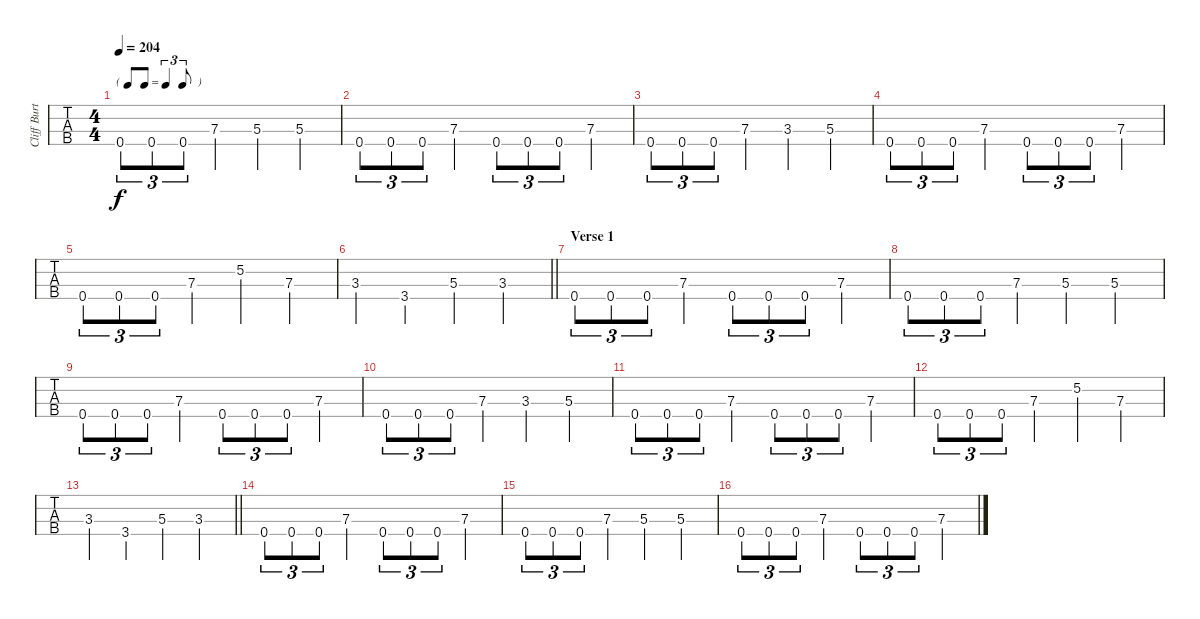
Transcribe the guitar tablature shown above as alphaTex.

\track ("Cliff Burton/Jason Newsted" "Cliff Burt") {instrument electricbassfinger}
\staff {tabs}
\tuning (G2 D2 A1 E1) {hide}
\ts (4 4)
\tf triplet8th
\tempo 204
\clef f4
\ks c
0.4.8{tu (3 2) dy f} 0.4.8{tu (3 2)} 0.4.8{tu (3 2)} 7.3.4 5.3.4 5.3.4 |
0.4.8{tu (3 2)} 0.4.8{tu (3 2)} 0.4.8{tu (3 2)} 7.3.4 0.4.8{tu (3 2)} 0.4.8{tu (3 2)} 0.4.8{tu (3 2)} 7.3.4 |
0.4.8{tu (3 2)} 0.4.8{tu (3 2)} 0.4.8{tu (3 2)} 7.3.4 3.3.4 5.3.4 |
0.4.8{tu (3 2)} 0.4.8{tu (3 2)} 0.4.8{tu (3 2)} 7.3.4 0.4.8{tu (3 2)} 0.4.8{tu (3 2)} 0.4.8{tu (3 2)} 7.3.4 |
0.4.8{tu (3 2)} 0.4.8{tu (3 2)} 0.4.8{tu (3 2)} 7.3.4 5.2.4 7.3.4 |
\barLineRight lightlight
3.3.4 3.4.4 5.3.4 3.3.4 |
\section ("" "Verse 1")
0.4.8{tu (3 2)} 0.4.8{tu (3 2)} 0.4.8{tu (3 2)} 7.3.4 0.4.8{tu (3 2)} 0.4.8{tu (3 2)} 0.4.8{tu (3 2)} 7.3.4 |
0.4.8{tu (3 2)} 0.4.8{tu (3 2)} 0.4.8{tu (3 2)} 7.3.4 5.3.4 5.3.4 |
0.4.8{tu (3 2)} 0.4.8{tu (3 2)} 0.4.8{tu (3 2)} 7.3.4 0.4.8{tu (3 2)} 0.4.8{tu (3 2)} 0.4.8{tu (3 2)} 7.3.4 |
0.4.8{tu (3 2)} 0.4.8{tu (3 2)} 0.4.8{tu (3 2)} 7.3.4 3.3.4 5.3.4 |
0.4.8{tu (3 2)} 0.4.8{tu (3 2)} 0.4.8{tu (3 2)} 7.3.4 0.4.8{tu (3 2)} 0.4.8{tu (3 2)} 0.4.8{tu (3 2)} 7.3.4 |
0.4.8{tu (3 2)} 0.4.8{tu (3 2)} 0.4.8{tu (3 2)} 7.3.4 5.2.4 7.3.4 |
\barLineRight lightlight
3.3.4 3.4.4 5.3.4 3.3.4 |
0.4.8{tu (3 2)} 0.4.8{tu (3 2)} 0.4.8{tu (3 2)} 7.3.4 0.4.8{tu (3 2)} 0.4.8{tu (3 2)} 0.4.8{tu (3 2)} 7.3.4 |
0.4.8{tu (3 2)} 0.4.8{tu (3 2)} 0.4.8{tu (3 2)} 7.3.4 5.3.4 5.3.4 |
0.4.8{tu (3 2)} 0.4.8{tu (3 2)} 0.4.8{tu (3 2)} 7.3.4 0.4.8{tu (3 2)} 0.4.8{tu (3 2)} 0.4.8{tu (3 2)} 7.3.4
